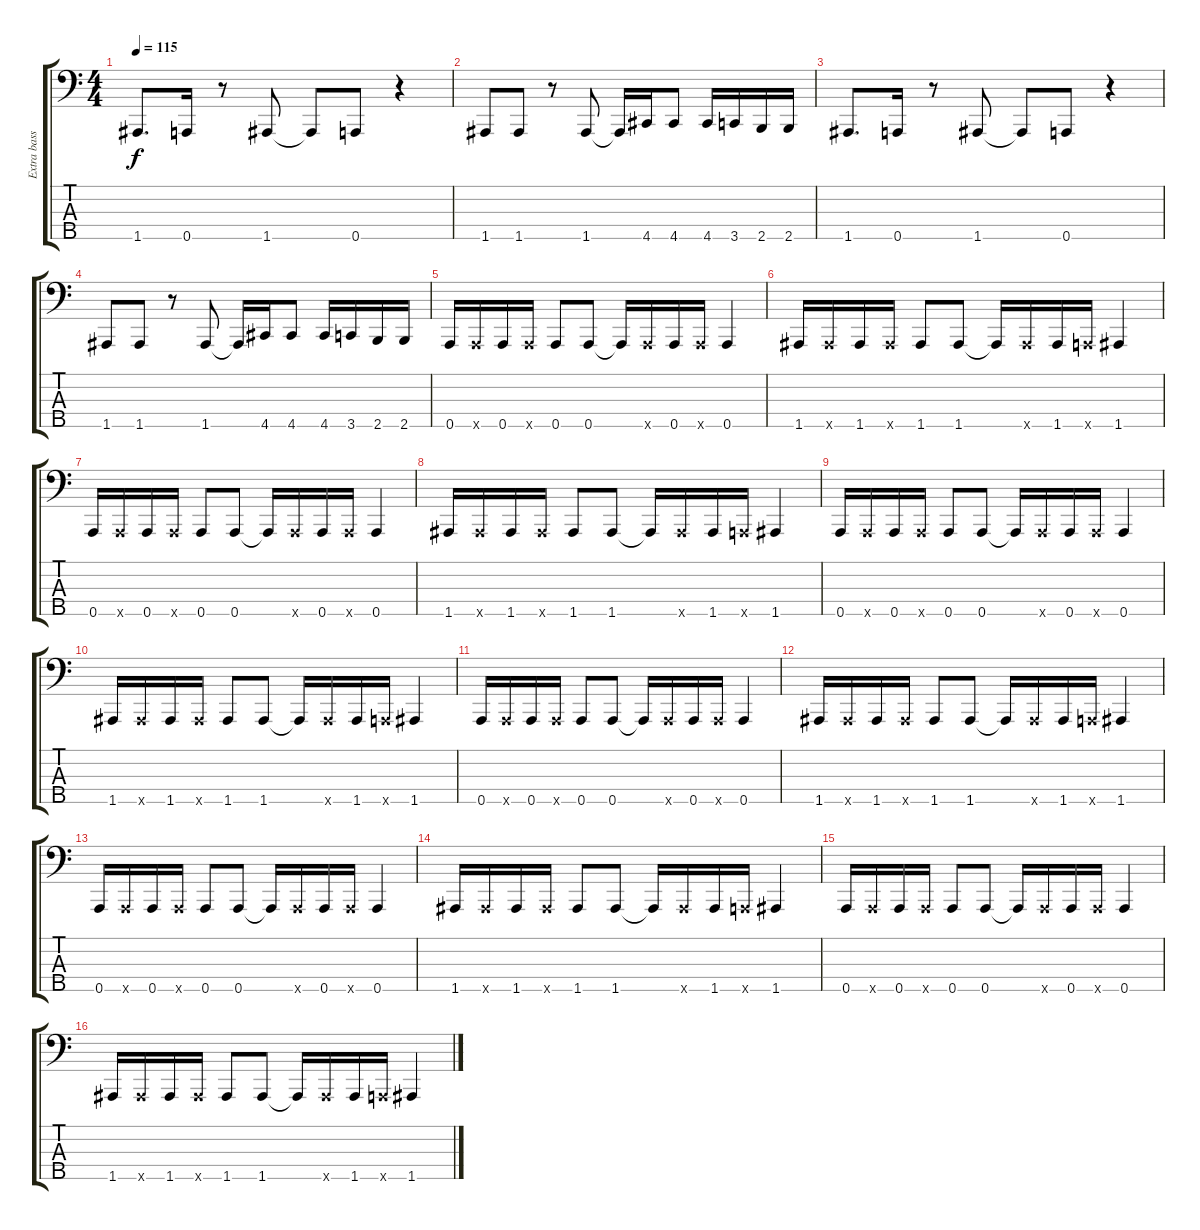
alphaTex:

\track ("Extra bass" "Extra bass") {instrument electricbassfinger}
\staff {score tabs}
\tuning (F2 C2 G1 D1 A0) {hide}
\ts (4 4)
\tempo 115
\clef f4
\ks c
1.5.8{d dy f} 0.5.16 r.8 1.5.8 1.5{t}.8 0.5.8 r.4 |
1.5.8 1.5.8 r.8 1.5.8 1.5{t}.16 4.5.16 4.5.8 4.5.16 3.5.16 2.5.16 2.5.16 |
1.5.8{d} 0.5.16 r.8 1.5.8 1.5{t}.8 0.5.8 r.4 |
1.5.8 1.5.8 r.8 1.5.8 1.5{t}.16 4.5.16 4.5.8 4.5.16 3.5.16 2.5.16 2.5.16 |
0.5.16 0.5{x}.16 0.5.16 0.5{x}.16 0.5.8 0.5.8 0.5{t}.16 0.5{x}.16 0.5.16 0.5{x}.16 0.5.4 |
1.5.16 1.5{x}.16 1.5.16 1.5{x}.16 1.5.8 1.5.8 1.5{t}.16 1.5{x}.16 1.5.16 0.5{x}.16 1.5.4 |
0.5.16 0.5{x}.16 0.5.16 0.5{x}.16 0.5.8 0.5.8 0.5{t}.16 0.5{x}.16 0.5.16 0.5{x}.16 0.5.4 |
1.5.16 1.5{x}.16 1.5.16 1.5{x}.16 1.5.8 1.5.8 1.5{t}.16 1.5{x}.16 1.5.16 0.5{x}.16 1.5.4 |
0.5.16 0.5{x}.16 0.5.16 0.5{x}.16 0.5.8 0.5.8 0.5{t}.16 0.5{x}.16 0.5.16 0.5{x}.16 0.5.4 |
1.5.16 1.5{x}.16 1.5.16 1.5{x}.16 1.5.8 1.5.8 1.5{t}.16 1.5{x}.16 1.5.16 0.5{x}.16 1.5.4 |
0.5.16 0.5{x}.16 0.5.16 0.5{x}.16 0.5.8 0.5.8 0.5{t}.16 0.5{x}.16 0.5.16 0.5{x}.16 0.5.4 |
1.5.16 1.5{x}.16 1.5.16 1.5{x}.16 1.5.8 1.5.8 1.5{t}.16 1.5{x}.16 1.5.16 0.5{x}.16 1.5.4 |
0.5.16 0.5{x}.16 0.5.16 0.5{x}.16 0.5.8 0.5.8 0.5{t}.16 0.5{x}.16 0.5.16 0.5{x}.16 0.5.4 |
1.5.16 1.5{x}.16 1.5.16 1.5{x}.16 1.5.8 1.5.8 1.5{t}.16 1.5{x}.16 1.5.16 0.5{x}.16 1.5.4 |
0.5.16 0.5{x}.16 0.5.16 0.5{x}.16 0.5.8 0.5.8 0.5{t}.16 0.5{x}.16 0.5.16 0.5{x}.16 0.5.4 |
1.5.16 1.5{x}.16 1.5.16 1.5{x}.16 1.5.8 1.5.8 1.5{t}.16 1.5{x}.16 1.5.16 0.5{x}.16 1.5.4
